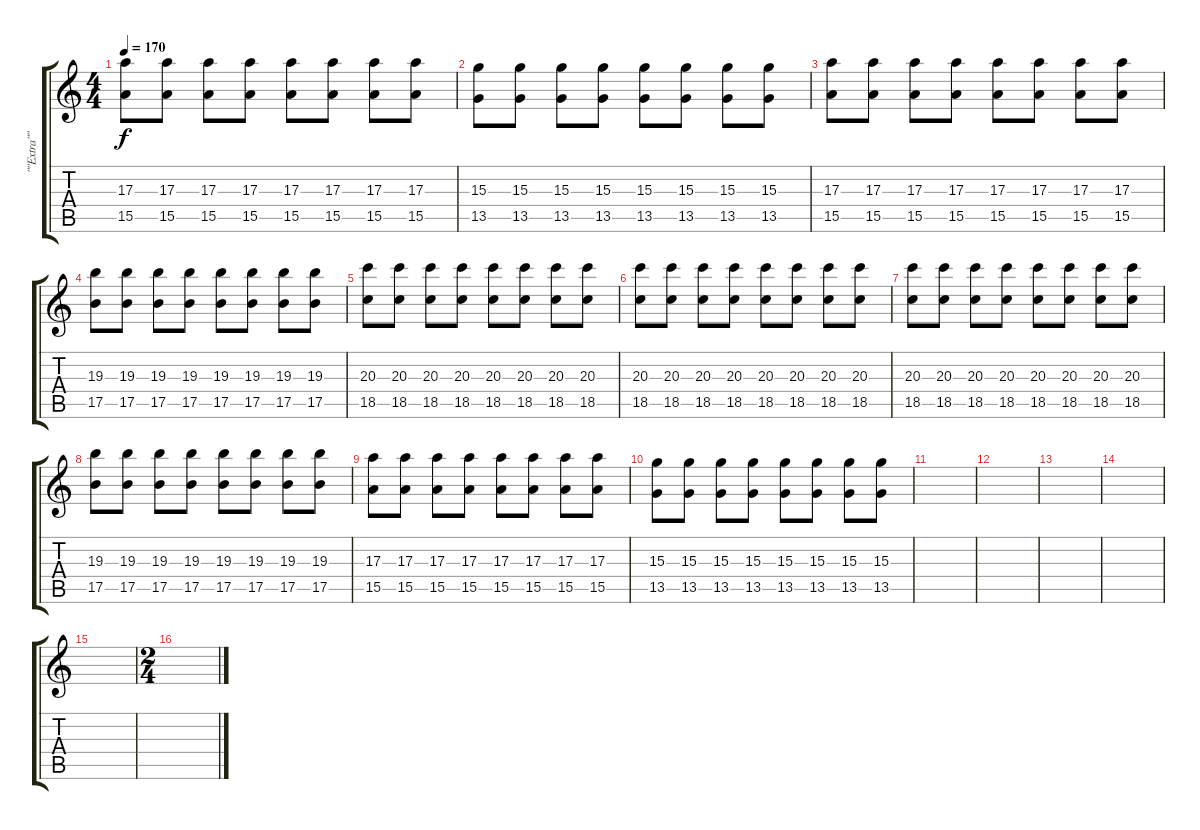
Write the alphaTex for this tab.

\track ("\"\"Extra\"\" Guitar" "\"\"Extra\"\" ") {instrument distortionguitar}
\staff {score tabs}
\tuning (Db4 Ab3 E3 B2 Gb2 B1) {hide}
\ts (4 4)
\tempo 170
\clef g2
\ks c
(17.3 15.5).8{dy f} (17.3 15.5).8 (17.3 15.5).8 (17.3 15.5).8 (17.3 15.5).8 (17.3 15.5).8 (17.3 15.5).8 (17.3 15.5).8 |
(15.3 13.5).8 (15.3 13.5).8 (15.3 13.5).8 (15.3 13.5).8 (15.3 13.5).8 (15.3 13.5).8 (15.3 13.5).8 (15.3 13.5).8 |
(17.3 15.5).8 (17.3 15.5).8 (17.3 15.5).8 (17.3 15.5).8 (17.3 15.5).8 (17.3 15.5).8 (17.3 15.5).8 (17.3 15.5).8 |
(19.3 17.5).8 (19.3 17.5).8 (19.3 17.5).8 (19.3 17.5).8 (19.3 17.5).8 (19.3 17.5).8 (19.3 17.5).8 (19.3 17.5).8 |
(20.3 18.5).8 (20.3 18.5).8 (20.3 18.5).8 (20.3 18.5).8 (20.3 18.5).8 (20.3 18.5).8 (20.3 18.5).8 (20.3 18.5).8 |
(20.3 18.5).8 (20.3 18.5).8 (20.3 18.5).8 (20.3 18.5).8 (20.3 18.5).8 (20.3 18.5).8 (20.3 18.5).8 (20.3 18.5).8 |
(20.3 18.5).8 (20.3 18.5).8 (20.3 18.5).8 (20.3 18.5).8 (20.3 18.5).8 (20.3 18.5).8 (20.3 18.5).8 (20.3 18.5).8 |
(19.3 17.5).8 (19.3 17.5).8 (19.3 17.5).8 (19.3 17.5).8 (19.3 17.5).8 (19.3 17.5).8 (19.3 17.5).8 (19.3 17.5).8 |
(17.3 15.5).8 (17.3 15.5).8 (17.3 15.5).8 (17.3 15.5).8 (17.3 15.5).8 (17.3 15.5).8 (17.3 15.5).8 (17.3 15.5).8 |
(15.3 13.5).8 (15.3 13.5).8 (15.3 13.5).8 (15.3 13.5).8 (15.3 13.5).8 (15.3 13.5).8 (15.3 13.5).8 (15.3 13.5).8 |
|
|
|
|
|
\ts (2 4)
